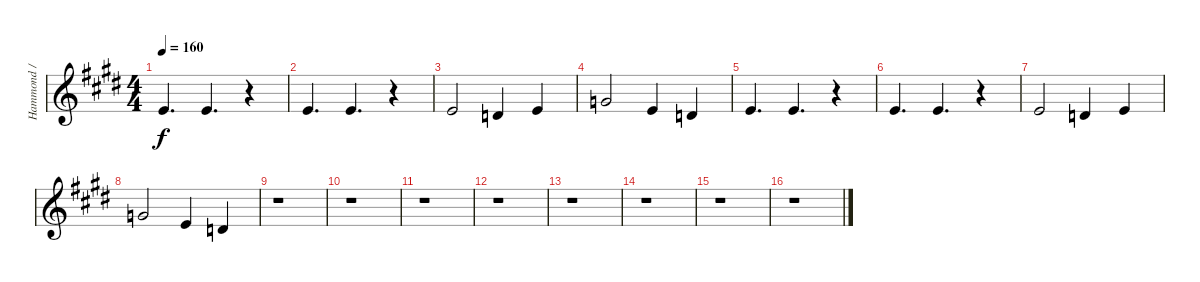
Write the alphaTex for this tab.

\track (" Hammond / Bluie Vocals" " Hammond /") {instrument lead3calliope}
\staff {score}
\tuning (E4 B3 G3 D3 A2 E2) {hide}
\ts (4 4)
\tempo 160
\clef g2
\ks e
5.2.4{d dy f} 5.2.4{d} r.4 |
5.2.4{d} 5.2.4{d} r.4 |
5.2.2 3.2.4 5.2.4 |
3.1.2 5.2.4 3.2.4 |
5.2.4{d} 5.2.4{d} r.4 |
5.2.4{d} 5.2.4{d} r.4 |
5.2.2 3.2.4 5.2.4 |
3.1.2 5.2.4 3.2.4 |
r.1 |
r.1 |
r.1 |
r.1 |
r.1 |
r.1 |
r.1 |
r.1
